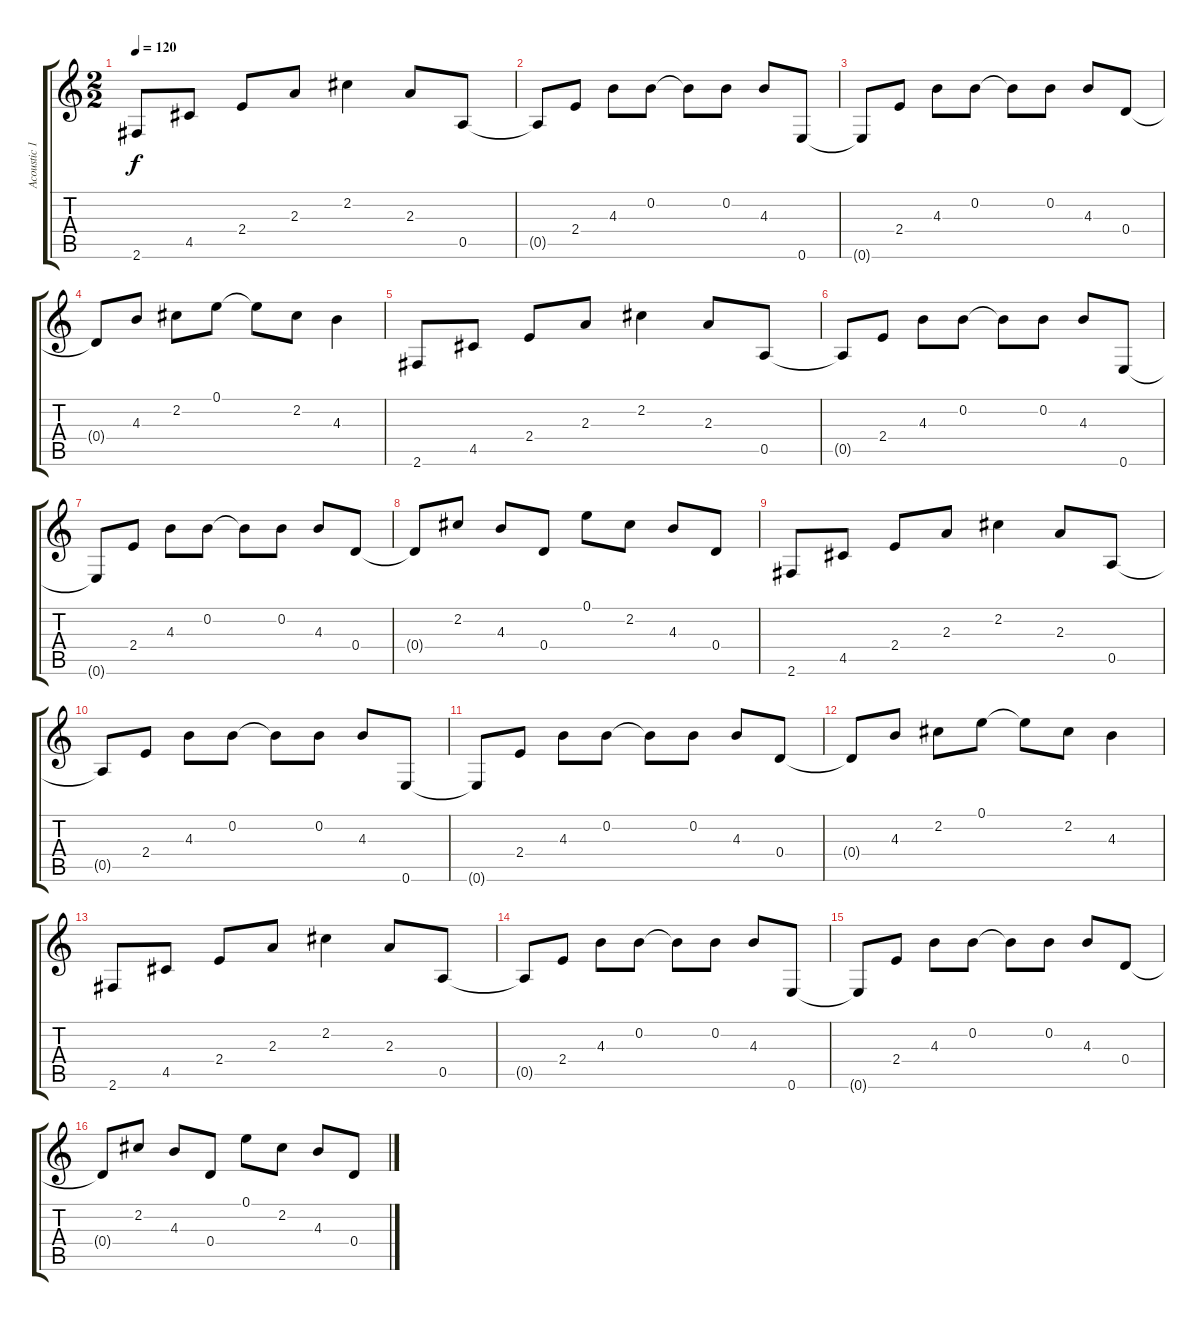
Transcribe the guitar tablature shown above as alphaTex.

\track ("Acoustic 1" "Acoustic 1") {instrument acousticguitarnylon}
\staff {score tabs}
\tuning (E4 B3 G3 D3 A2 E2) {hide}
\ts (2 2)
\tempo 120
\clef g2
\ks c
2.6.8{dy f instrument acousticguitarnylon} 4.5.8 2.4.8 2.3.8 2.2.4 2.3.8 0.5.8 |
0.5{t}.8 2.4.8 4.3.8 0.2.8 0.2{t}.8 0.2.8 4.3.8 0.6.8 |
0.6{t}.8 2.4.8 4.3.8 0.2.8 0.2{t}.8 0.2.8 4.3.8 0.4.8 |
0.4{t}.8 4.3.8 2.2.8 0.1.8 0.1{t}.8 2.2.8 4.3.4 |
2.6.8 4.5.8 2.4.8 2.3.8 2.2.4 2.3.8 0.5.8 |
0.5{t}.8 2.4.8 4.3.8 0.2.8 0.2{t}.8 0.2.8 4.3.8 0.6.8 |
0.6{t}.8 2.4.8 4.3.8 0.2.8 0.2{t}.8 0.2.8 4.3.8 0.4.8 |
0.4{t}.8 2.2.8 4.3.8 0.4.8 0.1.8 2.2.8 4.3.8 0.4.8 |
2.6.8 4.5.8 2.4.8 2.3.8 2.2.4 2.3.8 0.5.8 |
0.5{t}.8 2.4.8 4.3.8 0.2.8 0.2{t}.8 0.2.8 4.3.8 0.6.8 |
0.6{t}.8 2.4.8 4.3.8 0.2.8 0.2{t}.8 0.2.8 4.3.8 0.4.8 |
0.4{t}.8 4.3.8 2.2.8 0.1.8 0.1{t}.8 2.2.8 4.3.4 |
2.6.8 4.5.8 2.4.8 2.3.8 2.2.4 2.3.8 0.5.8 |
0.5{t}.8 2.4.8 4.3.8 0.2.8 0.2{t}.8 0.2.8 4.3.8 0.6.8 |
0.6{t}.8 2.4.8 4.3.8 0.2.8 0.2{t}.8 0.2.8 4.3.8 0.4.8 |
0.4{t}.8 2.2.8 4.3.8 0.4.8 0.1.8 2.2.8 4.3.8 0.4.8
